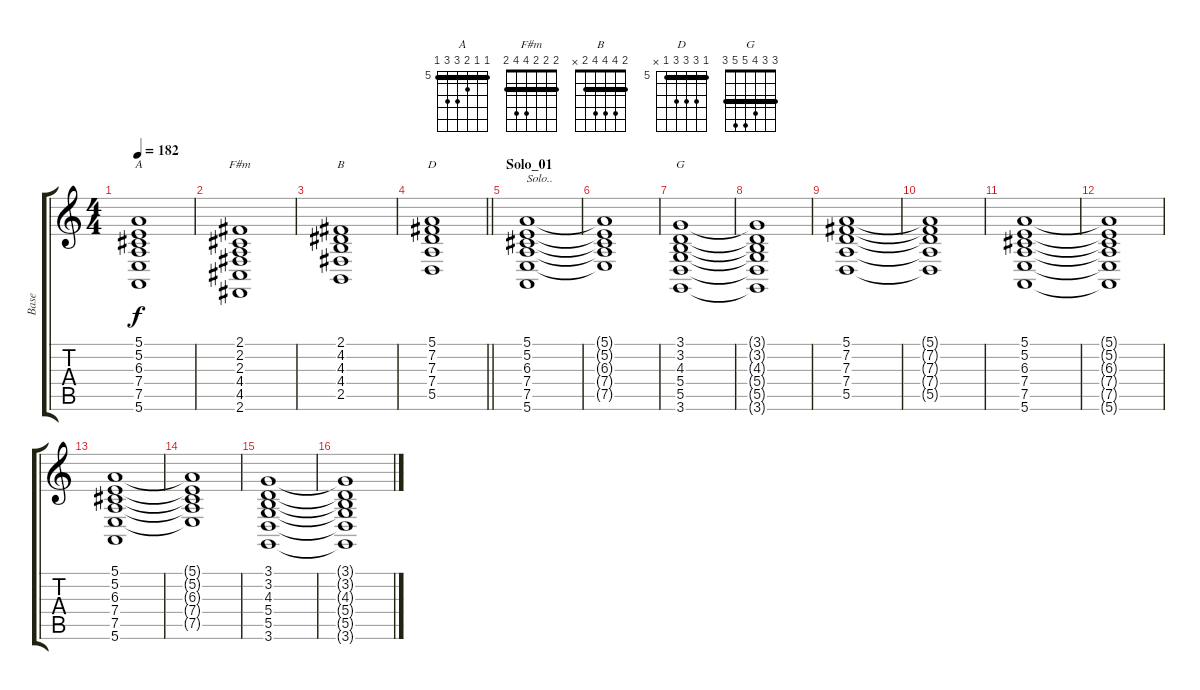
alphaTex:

\track ("Base" "Base") {instrument brightacousticpiano}
\staff {score tabs}
\tuning (E4 B3 G3 D3 A2 E2) {hide}
\chord ("A" 5 5 6 7 7 5) {firstfret 5 barre 5}
\chord ("F#m" 2 2 2 4 4 2) {barre 2}
\chord ("B" 2 4 4 4 2 x) {barre 2}
\chord ("D" 5 7 7 7 5 x) {firstfret 5 barre 5}
\chord ("G" 3 3 4 5 5 3) {barre 3}
\ts (4 4)
\tempo 182
\clef g2
\ks c
(5.1 5.2 6.3 7.4 7.5 5.6).1{ch "A" dy f} |
(2.1 2.2 2.3 4.4 4.5 2.6).1{ch "F#m"} |
(2.1 4.2 4.3 4.4 2.5).1{ch "B"} |
\barLineRight lightlight
(5.1 7.2 7.3 7.4 5.5).1{ch "D"} |
\section ("" "Solo_01")
(5.1 5.2 6.3 7.4 7.5 5.6).1{txt "Solo.."} |
(5.1{t} 5.2{t} 6.3{t} 7.4{t} 7.5{t}).1 |
(3.1 3.2 4.3 5.4 5.5 3.6).1{ch "G"} |
(3.1{t} 3.2{t} 4.3{t} 5.4{t} 5.5{t} 3.6{t}).1 |
(5.1 7.2 7.3 7.4 5.5).1 |
(5.1{t} 7.2{t} 7.3{t} 7.4{t} 5.5{t}).1 |
(5.1 5.2 6.3 7.4 7.5 5.6).1 |
(5.1{t} 5.2{t} 6.3{t} 7.4{t} 7.5{t} 5.6{t}).1 |
(5.1 5.2 6.3 7.4 7.5 5.6).1 |
(5.1{t} 5.2{t} 6.3{t} 7.4{t} 7.5{t}).1 |
(3.1 3.2 4.3 5.4 5.5 3.6).1 |
(3.1{t} 3.2{t} 4.3{t} 5.4{t} 5.5{t} 3.6{t}).1
